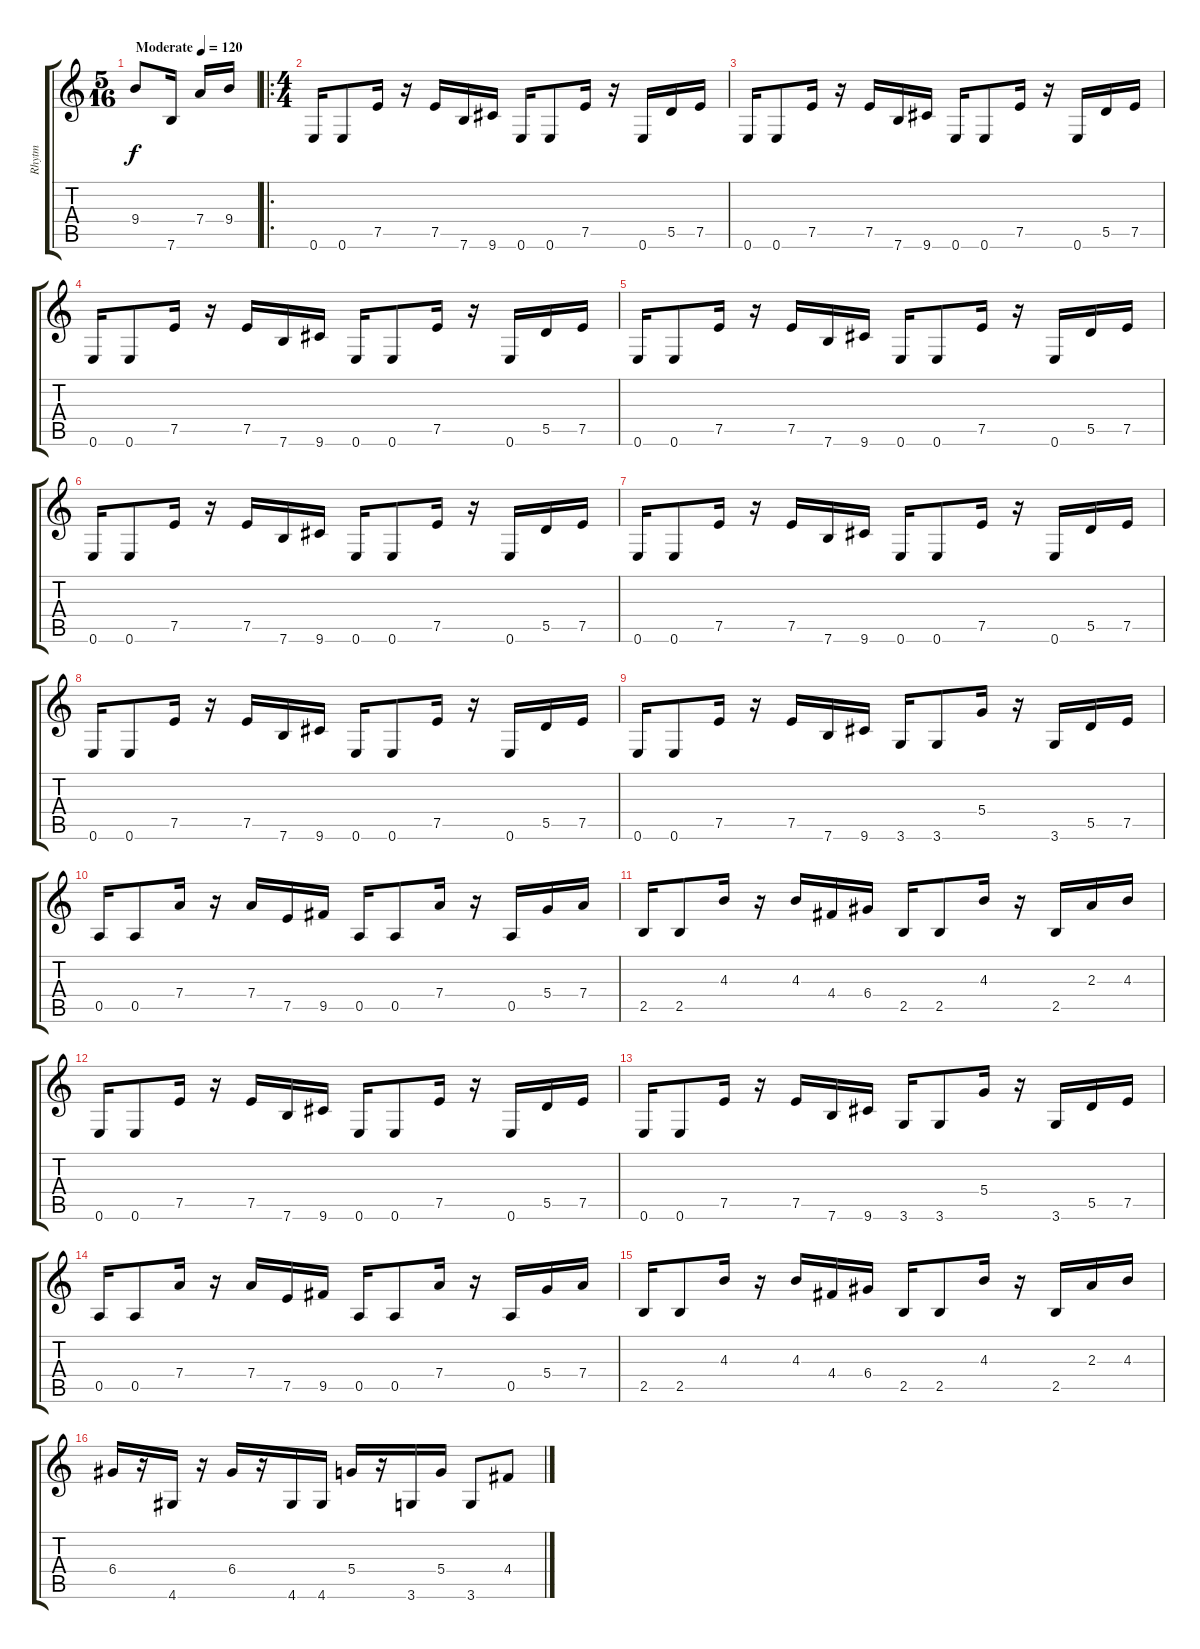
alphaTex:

\track ("Rhytm" "Rhytm") {instrument electricguitarmuted}
\staff {score tabs}
\tuning (E4 B3 G3 D3 A2 E2) {hide}
\ts (5 16)
\tempo (120 "Moderate")
\clef g2
\ks c
9.4.8{dy f instrument electricguitarmuted} 7.6.16 7.4.16 9.4.16 |
\ro
\ts (4 4)
0.6.16 0.6.8 7.5.16 r.16 7.5.16 7.6.16 9.6.16 0.6.16 0.6.8 7.5.16 r.16 0.6.16 5.5.16 7.5.16 |
0.6.16 0.6.8 7.5.16 r.16 7.5.16 7.6.16 9.6.16 0.6.16 0.6.8 7.5.16 r.16 0.6.16 5.5.16 7.5.16 |
0.6.16 0.6.8 7.5.16 r.16 7.5.16 7.6.16 9.6.16 0.6.16 0.6.8 7.5.16 r.16 0.6.16 5.5.16 7.5.16 |
0.6.16 0.6.8 7.5.16 r.16 7.5.16 7.6.16 9.6.16 0.6.16 0.6.8 7.5.16 r.16 0.6.16 5.5.16 7.5.16 |
0.6.16 0.6.8 7.5.16 r.16 7.5.16 7.6.16 9.6.16 0.6.16 0.6.8 7.5.16 r.16 0.6.16 5.5.16 7.5.16 |
0.6.16 0.6.8 7.5.16 r.16 7.5.16 7.6.16 9.6.16 0.6.16 0.6.8 7.5.16 r.16 0.6.16 5.5.16 7.5.16 |
0.6.16 0.6.8 7.5.16 r.16 7.5.16 7.6.16 9.6.16 0.6.16 0.6.8 7.5.16 r.16 0.6.16 5.5.16 7.5.16 |
0.6.16 0.6.8 7.5.16 r.16 7.5.16 7.6.16 9.6.16 3.6.16 3.6.8 5.4.16 r.16 3.6.16 5.5.16 7.5.16 |
0.5.16 0.5.8 7.4.16 r.16 7.4.16 7.5.16 9.5.16 0.5.16 0.5.8 7.4.16 r.16 0.5.16 5.4.16 7.4.16 |
2.5.16 2.5.8 4.3.16 r.16 4.3.16 4.4.16 6.4.16 2.5.16 2.5.8 4.3.16 r.16 2.5.16 2.3.16 4.3.16 |
0.6.16 0.6.8 7.5.16 r.16 7.5.16 7.6.16 9.6.16 0.6.16 0.6.8 7.5.16 r.16 0.6.16 5.5.16 7.5.16 |
0.6.16 0.6.8 7.5.16 r.16 7.5.16 7.6.16 9.6.16 3.6.16 3.6.8 5.4.16 r.16 3.6.16 5.5.16 7.5.16 |
0.5.16 0.5.8 7.4.16 r.16 7.4.16 7.5.16 9.5.16 0.5.16 0.5.8 7.4.16 r.16 0.5.16 5.4.16 7.4.16 |
2.5.16 2.5.8 4.3.16 r.16 4.3.16 4.4.16 6.4.16 2.5.16 2.5.8 4.3.16 r.16 2.5.16 2.3.16 4.3.16 |
6.4.16 r.16 4.6.16 r.16 6.4.16 r.16 4.6.16 4.6.16 5.4.16 r.16 3.6.16 5.4.16 3.6.8 4.4.8
